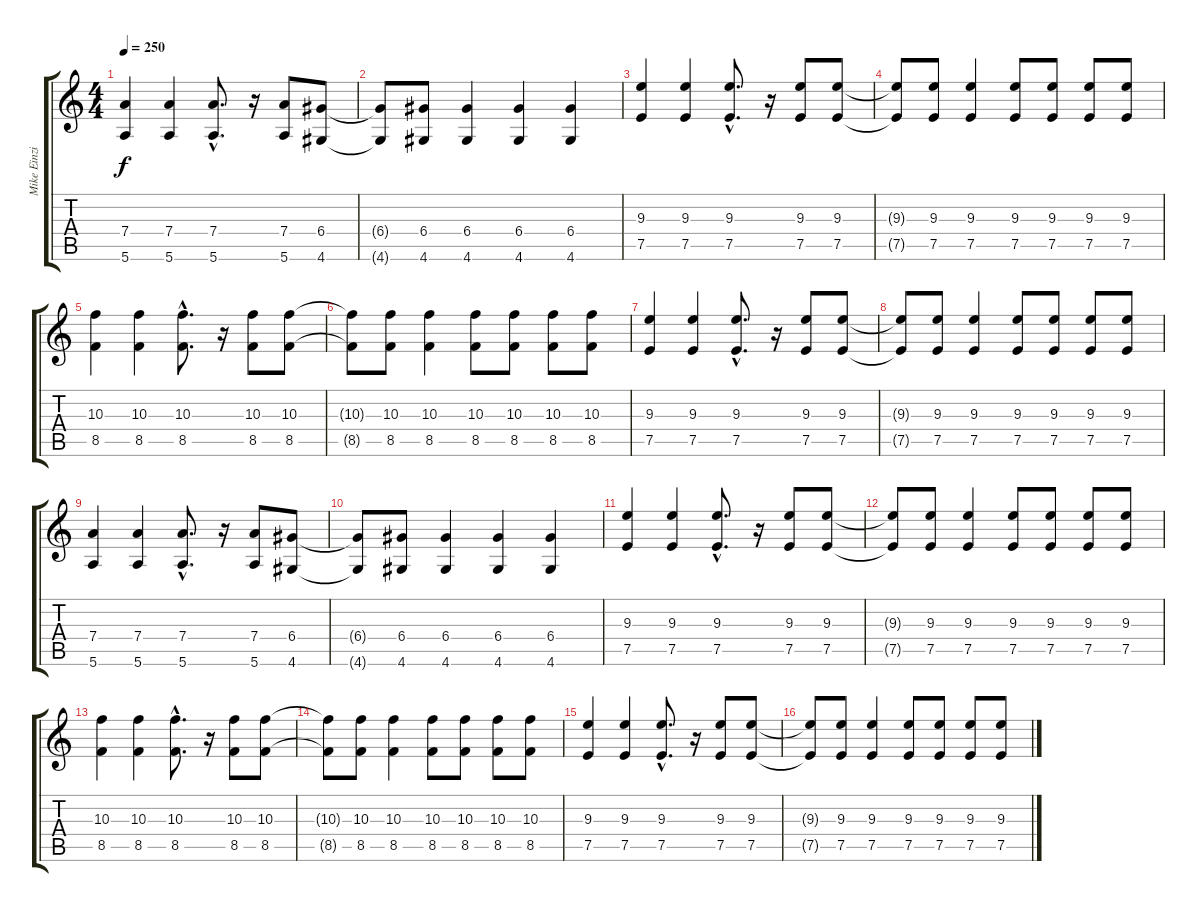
\track ("Mike Einzinger" "Mike Einzi") {instrument overdrivenguitar}
\staff {score tabs}
\tuning (E4 B3 G3 D3 A2 E2) {hide}
\ts (4 4)
\tempo 250
\clef g2
\ks c
(7.4 5.6).4{dy f} (7.4 5.6).4 (7.4{hac} 5.6{hac}).8{d} r.16 (7.4 5.6).8 (6.4 4.6).8 |
(6.4{t} 4.6{t}).8 (6.4 4.6).8 (6.4 4.6).4 (6.4 4.6).4 (6.4 4.6).4 |
(9.3 7.5).4 (9.3 7.5).4 (9.3{hac} 7.5{hac}).8{d} r.16 (9.3 7.5).8 (9.3 7.5).8 |
(9.3{t} 7.5{t}).8 (9.3 7.5).8 (9.3 7.5).4 (9.3 7.5).8 (9.3 7.5).8 (9.3 7.5).8 (9.3 7.5).8 |
(10.3 8.5).4 (10.3 8.5).4 (10.3{hac} 8.5{hac}).8{d} r.16 (10.3 8.5).8 (10.3 8.5).8 |
(10.3{t} 8.5{t}).8 (10.3 8.5).8 (10.3 8.5).4 (10.3 8.5).8 (10.3 8.5).8 (10.3 8.5).8 (10.3 8.5).8 |
(9.3 7.5).4 (9.3 7.5).4 (9.3{hac} 7.5{hac}).8{d} r.16 (9.3 7.5).8 (9.3 7.5).8 |
(9.3{t} 7.5{t}).8 (9.3 7.5).8 (9.3 7.5).4 (9.3 7.5).8 (9.3 7.5).8 (9.3 7.5).8 (9.3 7.5).8 |
(7.4 5.6).4 (7.4 5.6).4 (7.4{hac} 5.6{hac}).8{d} r.16 (7.4 5.6).8 (6.4 4.6).8 |
(6.4{t} 4.6{t}).8 (6.4 4.6).8 (6.4 4.6).4 (6.4 4.6).4 (6.4 4.6).4 |
(9.3 7.5).4 (9.3 7.5).4 (9.3{hac} 7.5{hac}).8{d} r.16 (9.3 7.5).8 (9.3 7.5).8 |
(9.3{t} 7.5{t}).8 (9.3 7.5).8 (9.3 7.5).4 (9.3 7.5).8 (9.3 7.5).8 (9.3 7.5).8 (9.3 7.5).8 |
(10.3 8.5).4 (10.3 8.5).4 (10.3{hac} 8.5{hac}).8{d} r.16 (10.3 8.5).8 (10.3 8.5).8 |
(10.3{t} 8.5{t}).8 (10.3 8.5).8 (10.3 8.5).4 (10.3 8.5).8 (10.3 8.5).8 (10.3 8.5).8 (10.3 8.5).8 |
(9.3 7.5).4 (9.3 7.5).4 (9.3{hac} 7.5{hac}).8{d} r.16 (9.3 7.5).8 (9.3 7.5).8 |
(9.3{t} 7.5{t}).8 (9.3 7.5).8 (9.3 7.5).4 (9.3 7.5).8 (9.3 7.5).8 (9.3 7.5).8 (9.3 7.5).8
